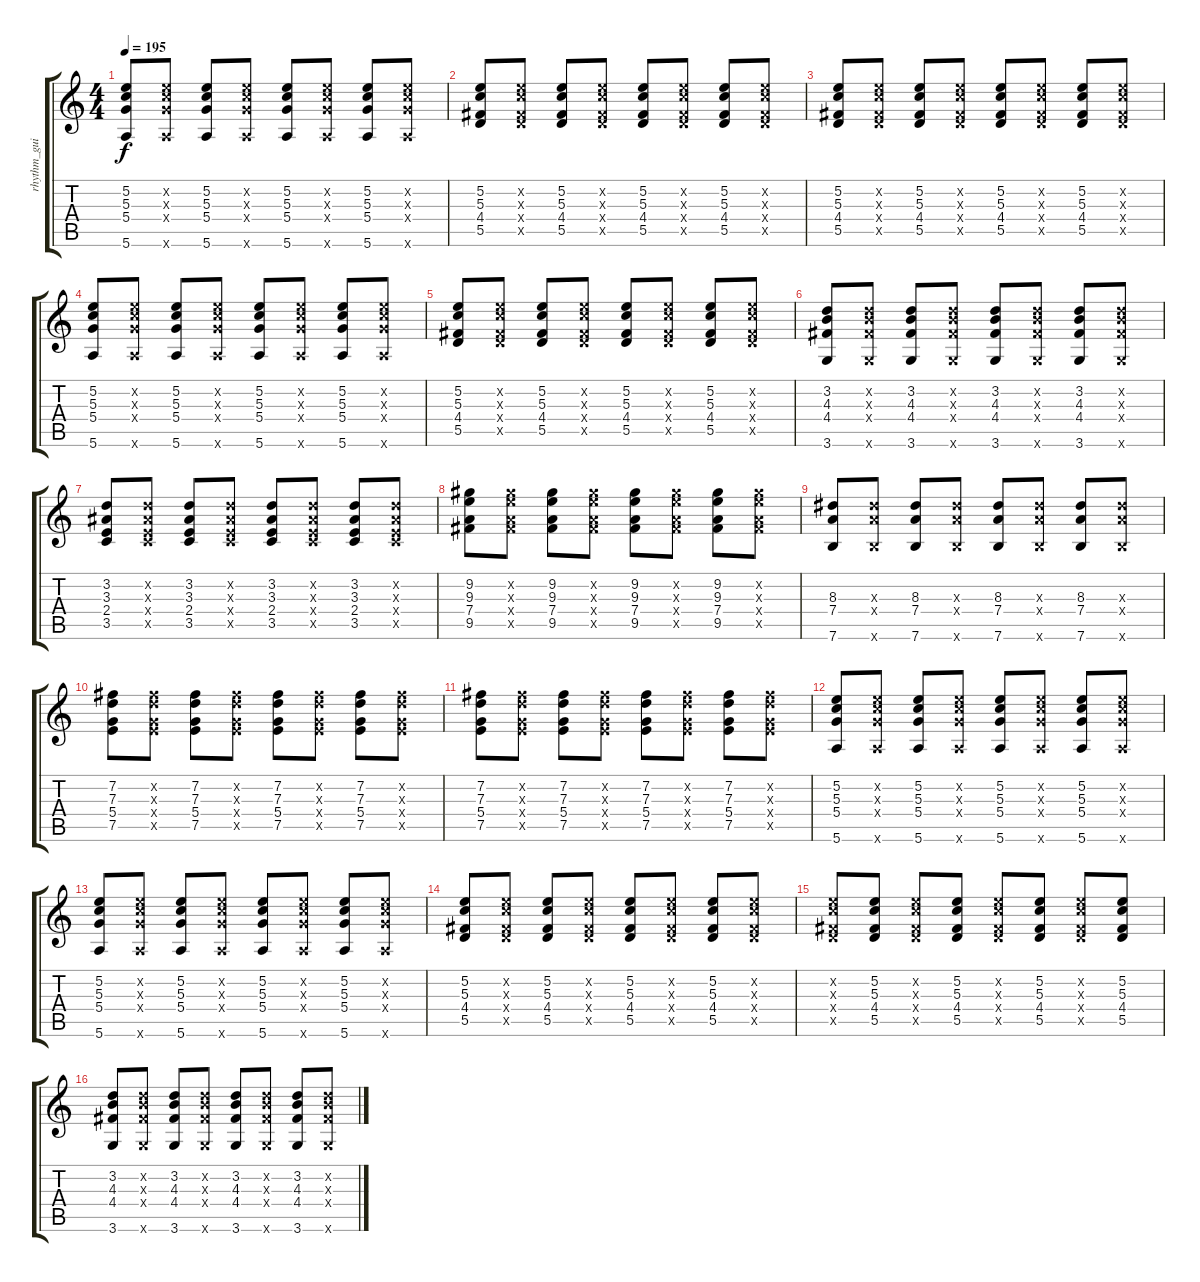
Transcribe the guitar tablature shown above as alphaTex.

\track ("rhythm_guitar" "rhythm_gui") {instrument acousticguitarnylon}
\staff {score tabs}
\tuning (E4 B3 G3 D3 A2 E2) {hide}
\ts (4 4)
\tempo 195
\clef g2
\ks c
(5.2 5.3 5.4 5.6).8{dy f} (5.2{x} 5.3{x} 5.4{x} 5.6{x}).8 (5.2 5.3 5.4 5.6).8 (5.2{x} 5.3{x} 5.4{x} 5.6{x}).8 (5.2 5.3 5.4 5.6).8 (5.2{x} 5.3{x} 5.4{x} 5.6{x}).8 (5.2 5.3 5.4 5.6).8 (5.2{x} 5.3{x} 5.4{x} 5.6{x}).8 |
(5.2 5.3 4.4 5.5).8 (5.2{x} 5.3{x} 4.4{x} 5.5{x}).8 (5.2 5.3 4.4 5.5).8 (5.2{x} 5.3{x} 4.4{x} 5.5{x}).8 (5.2 5.3 4.4 5.5).8 (5.2{x} 5.3{x} 4.4{x} 5.5{x}).8 (5.2 5.3 4.4 5.5).8 (5.2{x} 5.3{x} 4.4{x} 5.5{x}).8 |
(5.2 5.3 4.4 5.5).8 (5.2{x} 5.3{x} 4.4{x} 5.5{x}).8 (5.2 5.3 4.4 5.5).8 (5.2{x} 5.3{x} 4.4{x} 5.5{x}).8 (5.2 5.3 4.4 5.5).8 (5.2{x} 5.3{x} 4.4{x} 5.5{x}).8 (5.2 5.3 4.4 5.5).8 (5.2{x} 5.3{x} 4.4{x} 5.5{x}).8 |
(5.2 5.3 5.4 5.6).8 (5.2{x} 5.3{x} 5.4{x} 5.6{x}).8 (5.2 5.3 5.4 5.6).8 (5.2{x} 5.3{x} 5.4{x} 5.6{x}).8 (5.2 5.3 5.4 5.6).8 (5.2{x} 5.3{x} 5.4{x} 5.6{x}).8 (5.2 5.3 5.4 5.6).8 (5.2{x} 5.3{x} 5.4{x} 5.6{x}).8 |
(5.2 5.3 4.4 5.5).8 (5.2{x} 5.3{x} 4.4{x} 5.5{x}).8 (5.2 5.3 4.4 5.5).8 (5.2{x} 5.3{x} 4.4{x} 5.5{x}).8 (5.2 5.3 4.4 5.5).8 (5.2{x} 5.3{x} 4.4{x} 5.5{x}).8 (5.2 5.3 4.4 5.5).8 (5.2{x} 5.3{x} 4.4{x} 5.5{x}).8 |
(3.2 4.3 4.4 3.6).8 (3.2{x} 4.3{x} 4.4{x} 3.6{x}).8 (3.2 4.3 4.4 3.6).8 (3.2{x} 4.3{x} 4.4{x} 3.6{x}).8 (3.2 4.3 4.4 3.6).8 (3.2{x} 4.3{x} 4.4{x} 3.6{x}).8 (3.2 4.3 4.4 3.6).8 (3.2{x} 4.3{x} 4.4{x} 3.6{x}).8 |
(3.2 3.3 2.4 3.5).8 (3.2{x} 3.3{x} 2.4{x} 3.5{x}).8 (3.2 3.3 2.4 3.5).8 (3.2{x} 3.3{x} 2.4{x} 3.5{x}).8 (3.2 3.3 2.4 3.5).8 (3.2{x} 3.3{x} 2.4{x} 3.5{x}).8 (3.2 3.3 2.4 3.5).8 (3.2{x} 3.3{x} 2.4{x} 3.5{x}).8 |
(9.2 9.3 7.4 9.5).8 (9.2{x} 9.3{x} 7.4{x} 9.5{x}).8 (9.2 9.3 7.4 9.5).8 (9.2{x} 9.3{x} 7.4{x} 9.5{x}).8 (9.2 9.3 7.4 9.5).8 (9.2{x} 9.3{x} 7.4{x} 9.5{x}).8 (9.2 9.3 7.4 9.5).8 (9.2{x} 9.3{x} 7.4{x} 9.5{x}).8 |
(8.3 7.4 7.6).8 (8.3{x} 7.4{x} 7.6{x}).8 (8.3 7.4 7.6).8 (8.3{x} 7.4{x} 7.6{x}).8 (8.3 7.4 7.6).8 (8.3{x} 7.4{x} 7.6{x}).8 (8.3 7.4 7.6).8 (8.3{x} 7.4{x} 7.6{x}).8 |
(7.2 7.3 5.4 7.5).8 (7.2{x} 7.3{x} 5.4{x} 7.5{x}).8 (7.2 7.3 5.4 7.5).8 (7.2{x} 7.3{x} 5.4{x} 7.5{x}).8 (7.2 7.3 5.4 7.5).8 (7.2{x} 7.3{x} 5.4{x} 7.5{x}).8 (7.2 7.3 5.4 7.5).8 (7.2{x} 7.3{x} 5.4{x} 7.5{x}).8 |
(7.2 7.3 5.4 7.5).8 (7.2{x} 7.3{x} 5.4{x} 7.5{x}).8 (7.2 7.3 5.4 7.5).8 (7.2{x} 7.3{x} 5.4{x} 7.5{x}).8 (7.2 7.3 5.4 7.5).8 (7.2{x} 7.3{x} 5.4{x} 7.5{x}).8 (7.2 7.3 5.4 7.5).8 (7.2{x} 7.3{x} 5.4{x} 7.5{x}).8 |
(5.2 5.3 5.4 5.6).8 (5.2{x} 5.3{x} 5.4{x} 5.6{x}).8 (5.2 5.3 5.4 5.6).8 (5.2{x} 5.3{x} 5.4{x} 5.6{x}).8 (5.2 5.3 5.4 5.6).8 (5.2{x} 5.3{x} 5.4{x} 5.6{x}).8 (5.2 5.3 5.4 5.6).8 (5.2{x} 5.3{x} 5.4{x} 5.6{x}).8 |
(5.2 5.3 5.4 5.6).8 (5.2{x} 5.3{x} 5.4{x} 5.6{x}).8 (5.2 5.3 5.4 5.6).8 (5.2{x} 5.3{x} 5.4{x} 5.6{x}).8 (5.2 5.3 5.4 5.6).8 (5.2{x} 5.3{x} 5.4{x} 5.6{x}).8 (5.2 5.3 5.4 5.6).8 (5.2{x} 5.3{x} 5.4{x} 5.6{x}).8 |
(5.2 5.3 4.4 5.5).8 (5.2{x} 5.3{x} 4.4{x} 5.5{x}).8 (5.2 5.3 4.4 5.5).8 (5.2{x} 5.3{x} 4.4{x} 5.5{x}).8 (5.2 5.3 4.4 5.5).8 (5.2{x} 5.3{x} 4.4{x} 5.5{x}).8 (5.2 5.3 4.4 5.5).8 (5.2{x} 5.3{x} 4.4{x} 5.5{x}).8 |
(5.2{x} 5.3{x} 4.4{x} 5.5{x}).8 (5.2 5.3 4.4 5.5).8 (5.2{x} 5.3{x} 4.4{x} 5.5{x}).8 (5.2 5.3 4.4 5.5).8 (5.2{x} 5.3{x} 4.4{x} 5.5{x}).8 (5.2 5.3 4.4 5.5).8 (5.2{x} 5.3{x} 4.4{x} 5.5{x}).8 (5.2 5.3 4.4 5.5).8 |
(3.2 4.3 4.4 3.6).8 (3.2{x} 4.3{x} 4.4{x} 3.6{x}).8 (3.2 4.3 4.4 3.6).8 (3.2{x} 4.3{x} 4.4{x} 3.6{x}).8 (3.2 4.3 4.4 3.6).8 (3.2{x} 4.3{x} 4.4{x} 3.6{x}).8 (3.2 4.3 4.4 3.6).8 (3.2{x} 4.3{x} 4.4{x} 3.6{x}).8
